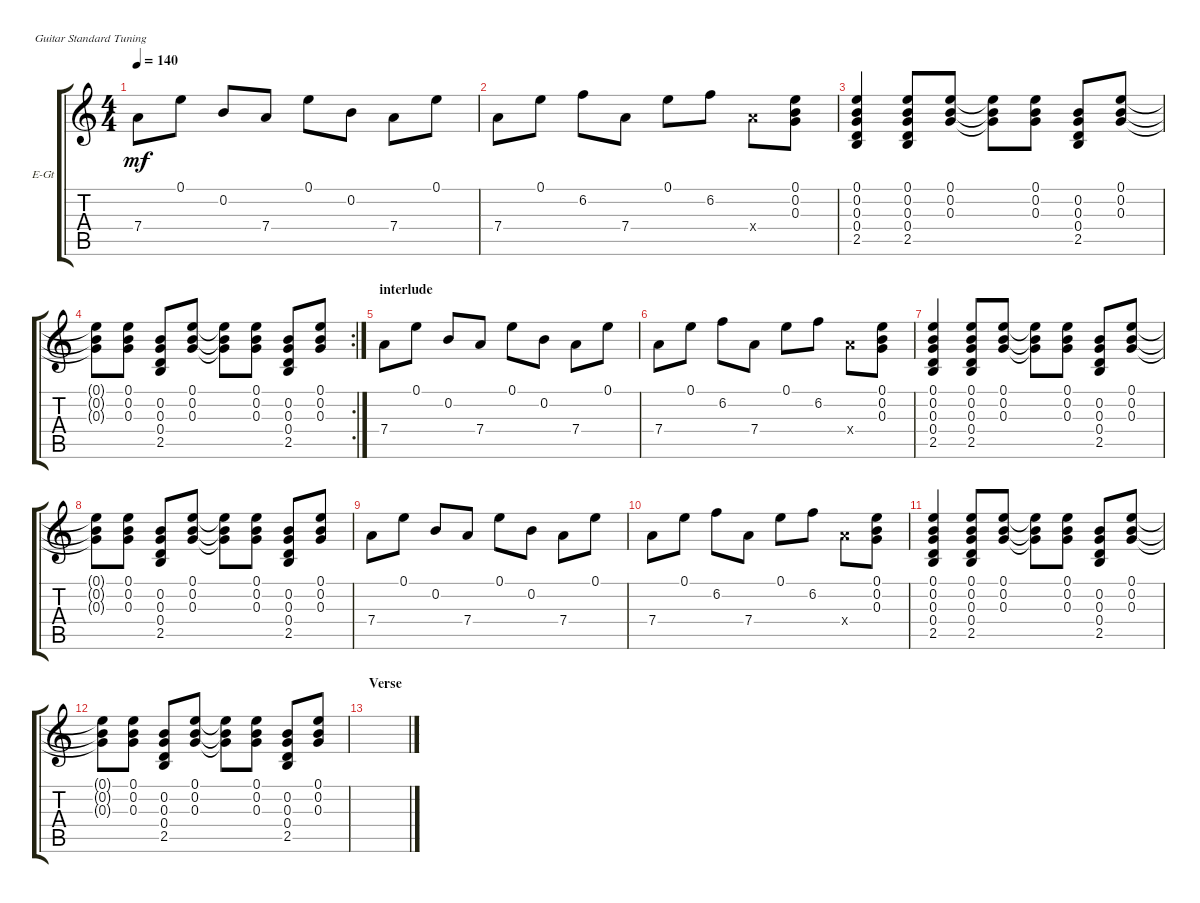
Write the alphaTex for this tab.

\defaultSystemsLayout 4
\bracketExtendMode groupsimilarinstruments
\firstSystemTrackNameOrientation horizontal
\otherSystemsTrackNameOrientation horizontal
\track ("Electric Guitar" "E-Gt") {instrument electricguitarclean}
\staff {score tabs}
\tuning (E4 B3 G3 D3 A2 E2)
\ts (4 4)
\tempo 140
\clef g2
\ks c
7.4.8{dy mf} 0.1.8 0.2.8 7.4.8 0.1.8 0.2.8 7.4.8 0.1.8 |
7.4.8 0.1.8 6.2.8 7.4.8 0.1.8 6.2.8 7.4{x}.8 (0.3 0.2 0.1).8 |
(2.5 0.4 0.3 0.2 0.1).4 (2.5 0.4 0.3 0.2 0.1).8 (0.3 0.2 0.1).8 (0.3{t} 0.2{t} 0.1{t}).8 (0.3 0.2 0.1).8 (0.2 0.3 0.4 2.5).8 (0.3 0.2 0.1).8 |
\rc 2
(0.3{t} 0.2{t} 0.1{t}).8 (0.3 0.2 0.1).8 (0.2 0.3 0.4 2.5).8 (0.3 0.2 0.1).8 (0.3{t} 0.2{t} 0.1{t}).8 (0.3 0.2 0.1).8 (0.2 0.3 0.4 2.5).8 (0.3 0.2 0.1).8 |
\section ("" "interlude")
7.4.8 0.1.8 0.2.8 7.4.8 0.1.8 0.2.8 7.4.8 0.1.8 |
7.4.8 0.1.8 6.2.8 7.4.8 0.1.8 6.2.8 7.4{x}.8 (0.3 0.2 0.1).8 |
(2.5 0.4 0.3 0.2 0.1).4 (2.5 0.4 0.3 0.2 0.1).8 (0.3 0.2 0.1).8 (0.3{t} 0.2{t} 0.1{t}).8 (0.3 0.2 0.1).8 (0.2 0.3 0.4 2.5).8 (0.3 0.2 0.1).8 |
(0.3{t} 0.2{t} 0.1{t}).8 (0.3 0.2 0.1).8 (0.2 0.3 0.4 2.5).8 (0.3 0.2 0.1).8 (0.3{t} 0.2{t} 0.1{t}).8 (0.3 0.2 0.1).8 (0.2 0.3 0.4 2.5).8 (0.3 0.2 0.1).8 |
7.4.8 0.1.8 0.2.8 7.4.8 0.1.8 0.2.8 7.4.8 0.1.8 |
7.4.8 0.1.8 6.2.8 7.4.8 0.1.8 6.2.8 7.4{x}.8 (0.3 0.2 0.1).8 |
(2.5 0.4 0.3 0.2 0.1).4 (2.5 0.4 0.3 0.2 0.1).8 (0.3 0.2 0.1).8 (0.3{t} 0.2{t} 0.1{t}).8 (0.3 0.2 0.1).8 (0.2 0.3 0.4 2.5).8 (0.3 0.2 0.1).8 |
(0.3{t} 0.2{t} 0.1{t}).8 (0.3 0.2 0.1).8 (0.2 0.3 0.4 2.5).8 (0.3 0.2 0.1).8 (0.3{t} 0.2{t} 0.1{t}).8 (0.3 0.2 0.1).8 (0.2 0.3 0.4 2.5).8 (0.3 0.2 0.1).8 |
\section ("" "Verse")
